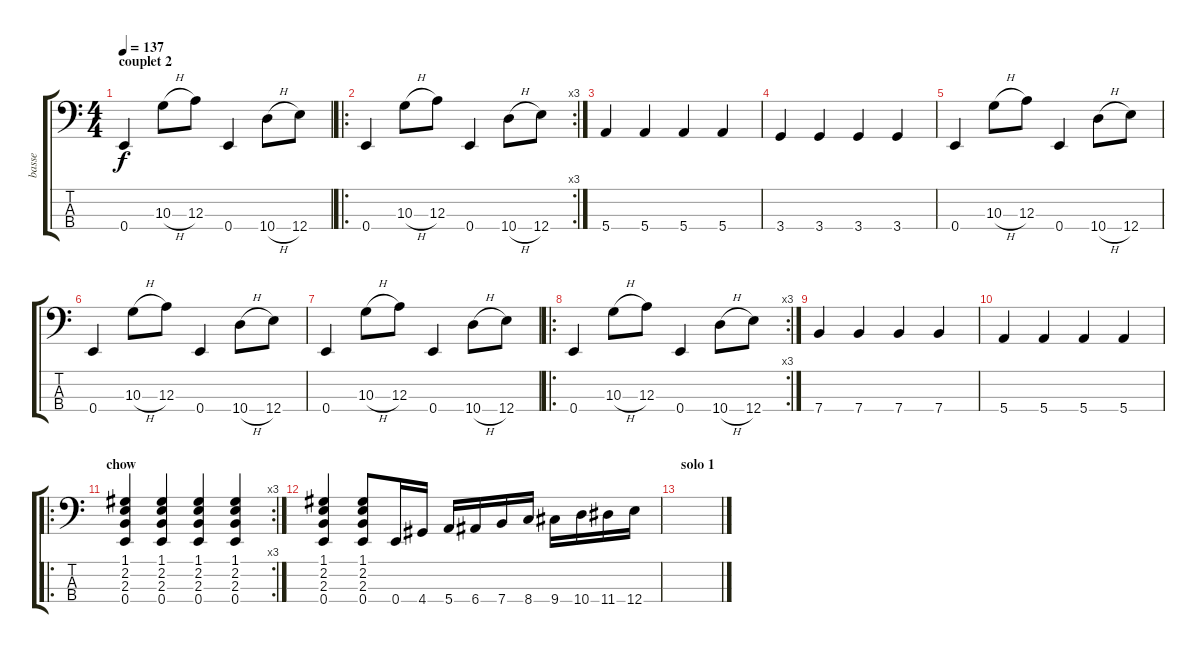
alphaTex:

\track ("basse" "basse") {instrument electricbassfinger}
\staff {score tabs}
\tuning (G2 D2 A1 E1) {hide}
\ts (4 4)
\section ("" "couplet 2")
\tempo 137
\clef f4
\ks c
0.4.4{dy f} 10.3{h}.8 12.3.8 0.4.4 10.4{h}.8 12.4.8 |
\ro
\rc 3
0.4.4 10.3{h}.8 12.3.8 0.4.4 10.4{h}.8 12.4.8 |
5.4.4 5.4.4 5.4.4 5.4.4 |
3.4.4 3.4.4 3.4.4 3.4.4 |
0.4.4 10.3{h}.8 12.3.8 0.4.4 10.4{h}.8 12.4.8 |
0.4.4 10.3{h}.8 12.3.8 0.4.4 10.4{h}.8 12.4.8 |
0.4.4 10.3{h}.8 12.3.8 0.4.4 10.4{h}.8 12.4.8 |
\ro
\rc 3
0.4.4 10.3{h}.8 12.3.8 0.4.4 10.4{h}.8 12.4.8 |
7.4.4 7.4.4 7.4.4 7.4.4 |
5.4.4 5.4.4 5.4.4 5.4.4 |
\ro
\rc 3
\section ("" "chow")
(1.1 2.2 2.3 0.4).4 (1.1 2.2 2.3 0.4).4 (1.1 2.2 2.3 0.4).4 (1.1 2.2 2.3 0.4).4 |
(1.1 2.2 2.3 0.4).4 (1.1 2.2 2.3 0.4).8 0.4.16 4.4.16 5.4.16 6.4.16 7.4.16 8.4.16 9.4.16 10.4.16 11.4.16 12.4.16 |
\section ("" "solo 1")
